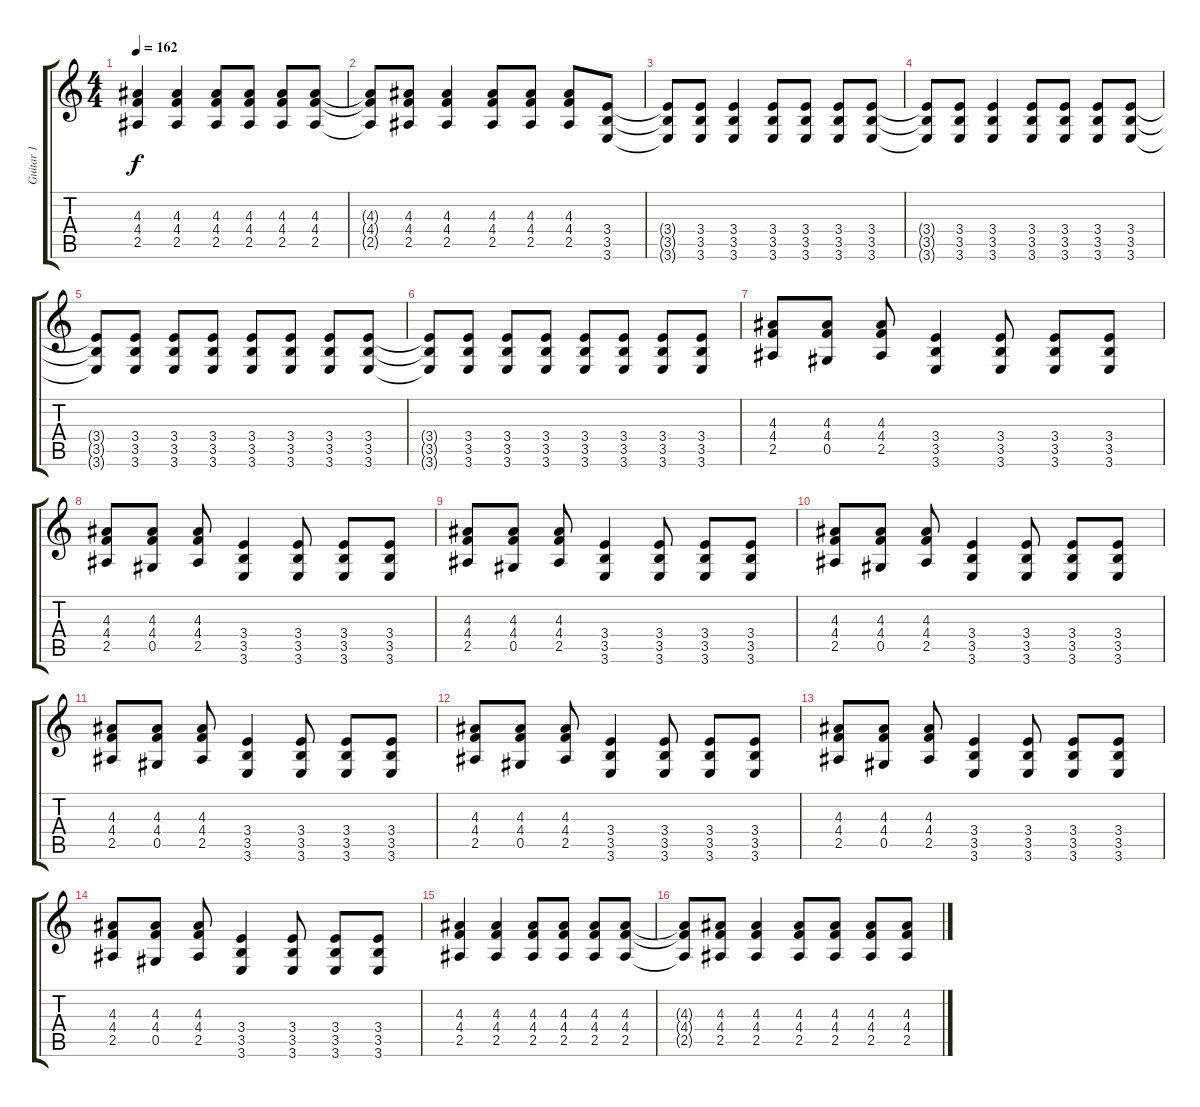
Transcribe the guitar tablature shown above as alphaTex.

\track ("Guitar 1" "Guitar 1") {instrument overdrivenguitar}
\staff {score tabs}
\tuning (Eb4 Bb3 Gb3 Db3 Ab2 Db2) {hide}
\ts (4 4)
\tempo 162
\clef g2
\ks c
(4.3 4.4 2.5).4{dy f} (4.3 4.4 2.5).4 (4.3 4.4 2.5).8 (4.3 4.4 2.5).8 (4.3 4.4 2.5).8 (4.3 4.4 2.5).8 |
(4.3{t} 4.4{t} 2.5{t}).8 (4.3 4.4 2.5).8 (4.3 4.4 2.5).4 (4.3 4.4 2.5).8 (4.3 4.4 2.5).8 (4.3 4.4 2.5).8 (3.4 3.5 3.6).8 |
(3.4{t} 3.5{t} 3.6{t}).8 (3.4 3.5 3.6).8 (3.4 3.5 3.6).4 (3.4 3.5 3.6).8 (3.4 3.5 3.6).8 (3.4 3.5 3.6).8 (3.4 3.5 3.6).8 |
(3.4{t} 3.5{t} 3.6{t}).8 (3.4 3.5 3.6).8 (3.4 3.5 3.6).4 (3.4 3.5 3.6).8 (3.4 3.5 3.6).8 (3.4 3.5 3.6).8 (3.4 3.5 3.6).8 |
(3.4{t} 3.5{t} 3.6{t}).8 (3.4 3.5 3.6).8 (3.4 3.5 3.6).8 (3.4 3.5 3.6).8 (3.4 3.5 3.6).8 (3.4 3.5 3.6).8 (3.4 3.5 3.6).8 (3.4 3.5 3.6).8 |
(3.4{t} 3.5{t} 3.6{t}).8 (3.4 3.5 3.6).8 (3.4 3.5 3.6).8 (3.4 3.5 3.6).8 (3.4 3.5 3.6).8 (3.4 3.5 3.6).8 (3.4 3.5 3.6).8 (3.4 3.5 3.6).8 |
(4.3 4.4 2.5).8 (4.3 4.4 0.5).8 (4.3 4.4 2.5).8 (3.4 3.5 3.6).4 (3.4 3.5 3.6).8 (3.4 3.5 3.6).8 (3.4 3.5 3.6).8 |
(4.3 4.4 2.5).8 (4.3 4.4 0.5).8 (4.3 4.4 2.5).8 (3.4 3.5 3.6).4 (3.4 3.5 3.6).8 (3.4 3.5 3.6).8 (3.4 3.5 3.6).8 |
(4.3 4.4 2.5).8 (4.3 4.4 0.5).8 (4.3 4.4 2.5).8 (3.4 3.5 3.6).4 (3.4 3.5 3.6).8 (3.4 3.5 3.6).8 (3.4 3.5 3.6).8 |
(4.3 4.4 2.5).8 (4.3 4.4 0.5).8 (4.3 4.4 2.5).8 (3.4 3.5 3.6).4 (3.4 3.5 3.6).8 (3.4 3.5 3.6).8 (3.4 3.5 3.6).8 |
(4.3 4.4 2.5).8 (4.3 4.4 0.5).8 (4.3 4.4 2.5).8 (3.4 3.5 3.6).4 (3.4 3.5 3.6).8 (3.4 3.5 3.6).8 (3.4 3.5 3.6).8 |
(4.3 4.4 2.5).8 (4.3 4.4 0.5).8 (4.3 4.4 2.5).8 (3.4 3.5 3.6).4 (3.4 3.5 3.6).8 (3.4 3.5 3.6).8 (3.4 3.5 3.6).8 |
(4.3 4.4 2.5).8 (4.3 4.4 0.5).8 (4.3 4.4 2.5).8 (3.4 3.5 3.6).4 (3.4 3.5 3.6).8 (3.4 3.5 3.6).8 (3.4 3.5 3.6).8 |
(4.3 4.4 2.5).8 (4.3 4.4 0.5).8 (4.3 4.4 2.5).8 (3.4 3.5 3.6).4 (3.4 3.5 3.6).8 (3.4 3.5 3.6).8 (3.4 3.5 3.6).8 |
(4.3 4.4 2.5).4 (4.3 4.4 2.5).4 (4.3 4.4 2.5).8 (4.3 4.4 2.5).8 (4.3 4.4 2.5).8 (4.3 4.4 2.5).8 |
(4.3{t} 4.4{t} 2.5{t}).8 (4.3 4.4 2.5).8 (4.3 4.4 2.5).4 (4.3 4.4 2.5).8 (4.3 4.4 2.5).8 (4.3 4.4 2.5).8 (4.3 4.4 2.5).8
